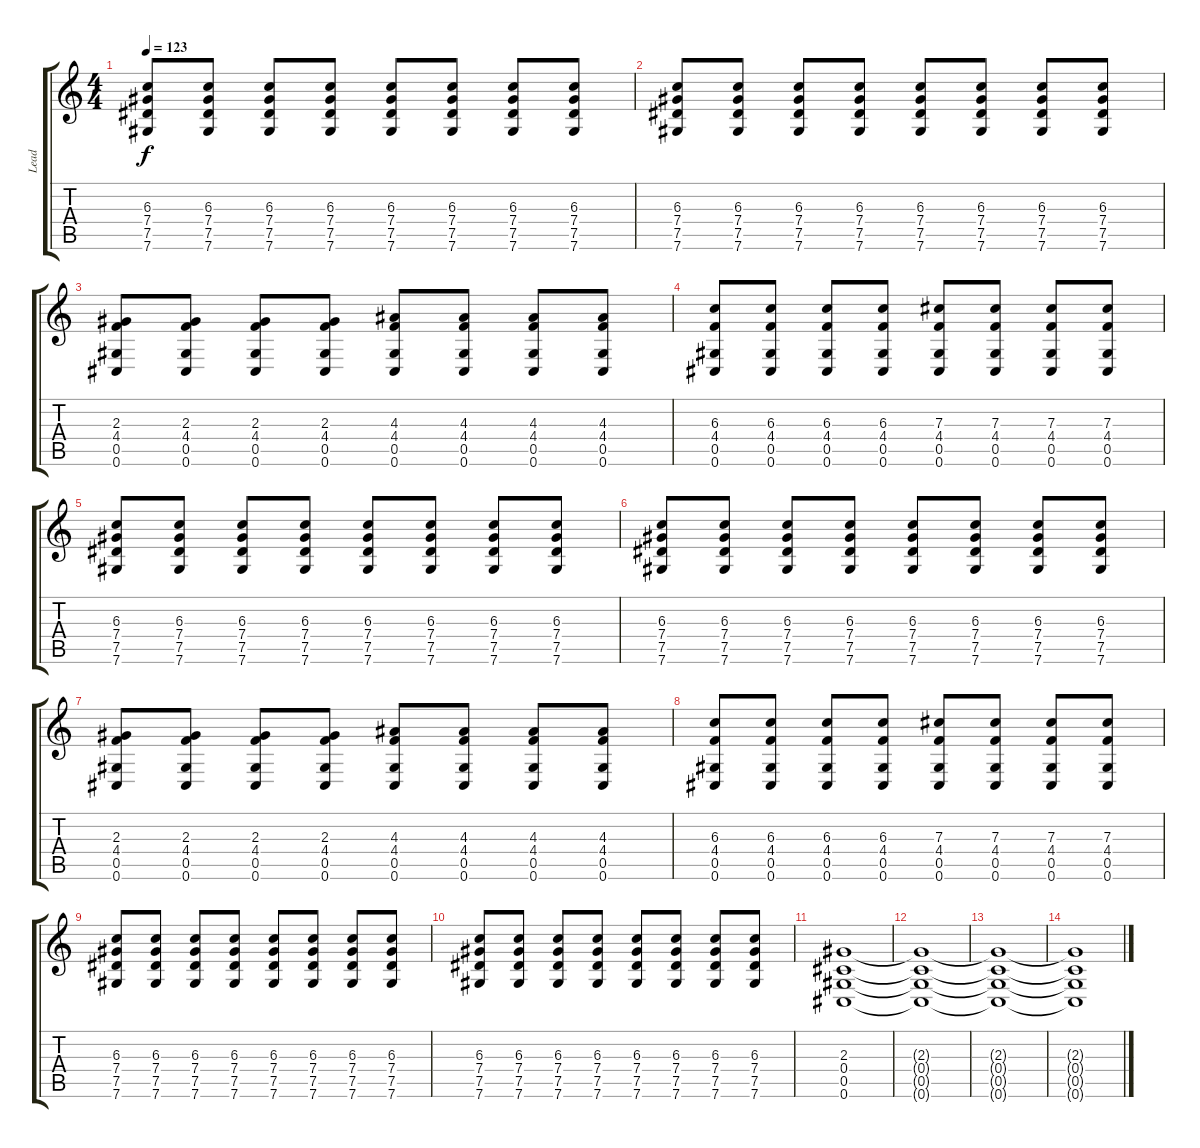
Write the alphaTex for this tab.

\track ("Lead" "Lead") {instrument distortionguitar}
\staff {score tabs}
\tuning (Eb4 Bb3 Gb3 Db3 Ab2 Db2) {hide}
\ts (4 4)
\tempo 123
\clef g2
\ks c
(6.3 7.4 7.5 7.6).8{dy f} (6.3 7.4 7.5 7.6).8 (6.3 7.4 7.5 7.6).8 (6.3 7.4 7.5 7.6).8 (6.3 7.4 7.5 7.6).8 (6.3 7.4 7.5 7.6).8 (6.3 7.4 7.5 7.6).8 (6.3 7.4 7.5 7.6).8 |
(6.3 7.4 7.5 7.6).8 (6.3 7.4 7.5 7.6).8 (6.3 7.4 7.5 7.6).8 (6.3 7.4 7.5 7.6).8 (6.3 7.4 7.5 7.6).8 (6.3 7.4 7.5 7.6).8 (6.3 7.4 7.5 7.6).8 (6.3 7.4 7.5 7.6).8 |
(2.3 4.4 0.5 0.6).8 (2.3 4.4 0.5 0.6).8 (2.3 4.4 0.5 0.6).8 (2.3 4.4 0.5 0.6).8 (4.3 4.4 0.5 0.6).8 (4.3 4.4 0.5 0.6).8 (4.3 4.4 0.5 0.6).8 (4.3 4.4 0.5 0.6).8 |
(6.3 4.4 0.5 0.6).8 (6.3 4.4 0.5 0.6).8 (6.3 4.4 0.5 0.6).8 (6.3 4.4 0.5 0.6).8 (7.3 4.4 0.5 0.6).8 (7.3 4.4 0.5 0.6).8 (7.3 4.4 0.5 0.6).8 (7.3 4.4 0.5 0.6).8 |
(6.3 7.4 7.5 7.6).8 (6.3 7.4 7.5 7.6).8 (6.3 7.4 7.5 7.6).8 (6.3 7.4 7.5 7.6).8 (6.3 7.4 7.5 7.6).8 (6.3 7.4 7.5 7.6).8 (6.3 7.4 7.5 7.6).8 (6.3 7.4 7.5 7.6).8 |
(6.3 7.4 7.5 7.6).8 (6.3 7.4 7.5 7.6).8 (6.3 7.4 7.5 7.6).8 (6.3 7.4 7.5 7.6).8 (6.3 7.4 7.5 7.6).8 (6.3 7.4 7.5 7.6).8 (6.3 7.4 7.5 7.6).8 (6.3 7.4 7.5 7.6).8 |
(2.3 4.4 0.5 0.6).8 (2.3 4.4 0.5 0.6).8 (2.3 4.4 0.5 0.6).8 (2.3 4.4 0.5 0.6).8 (4.3 4.4 0.5 0.6).8 (4.3 4.4 0.5 0.6).8 (4.3 4.4 0.5 0.6).8 (4.3 4.4 0.5 0.6).8 |
(6.3 4.4 0.5 0.6).8 (6.3 4.4 0.5 0.6).8 (6.3 4.4 0.5 0.6).8 (6.3 4.4 0.5 0.6).8 (7.3 4.4 0.5 0.6).8 (7.3 4.4 0.5 0.6).8 (7.3 4.4 0.5 0.6).8 (7.3 4.4 0.5 0.6).8 |
(6.3 7.4 7.5 7.6).8 (6.3 7.4 7.5 7.6).8 (6.3 7.4 7.5 7.6).8 (6.3 7.4 7.5 7.6).8 (6.3 7.4 7.5 7.6).8 (6.3 7.4 7.5 7.6).8 (6.3 7.4 7.5 7.6).8 (6.3 7.4 7.5 7.6).8 |
(6.3 7.4 7.5 7.6).8 (6.3 7.4 7.5 7.6).8 (6.3 7.4 7.5 7.6).8 (6.3 7.4 7.5 7.6).8 (6.3 7.4 7.5 7.6).8 (6.3 7.4 7.5 7.6).8 (6.3 7.4 7.5 7.6).8 (6.3 7.4 7.5 7.6).8 |
(2.3 0.4 0.5 0.6).1 |
(2.3{t} 0.4{t} 0.5{t} 0.6{t}).1{volume 2} |
(2.3{t} 0.4{t} 0.5{t} 0.6{t}).1 |
(2.3{t} 0.4{t} 0.5{t} 0.6{t}).1
